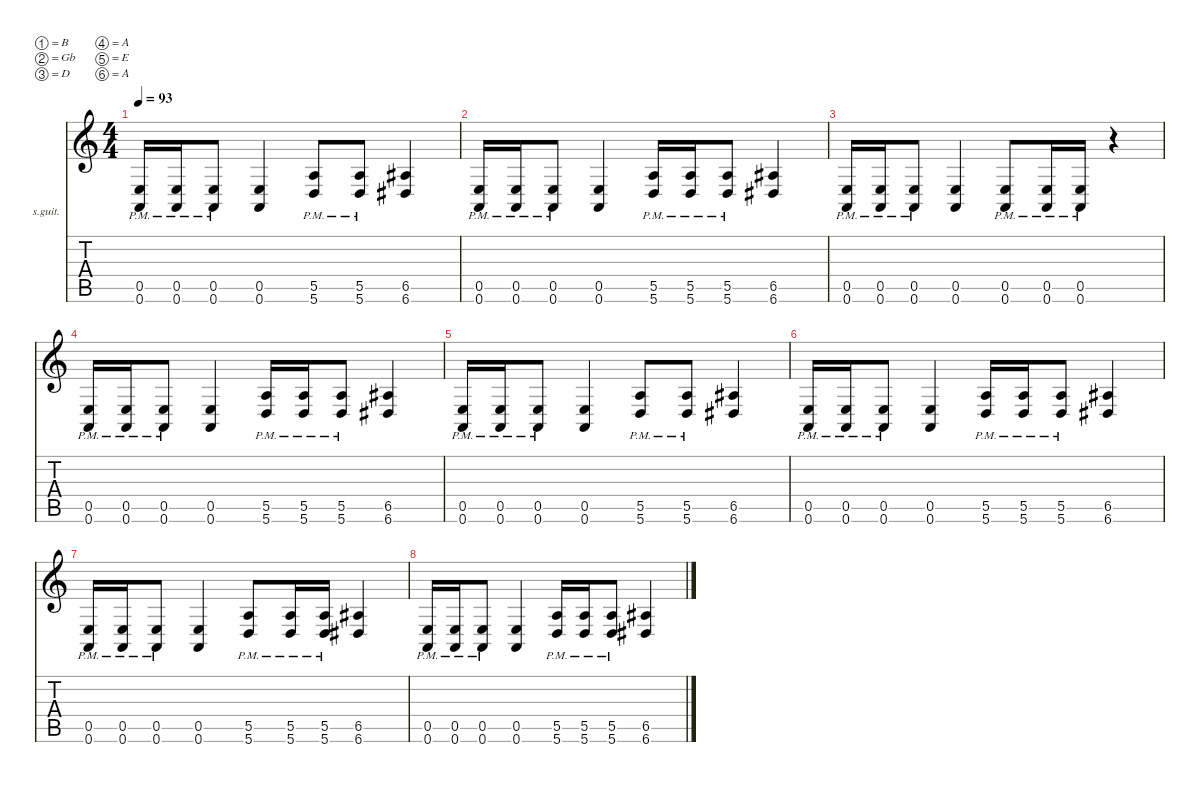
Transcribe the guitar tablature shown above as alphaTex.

\defaultSystemsLayout 2
\hideDynamics
\bracketExtendMode nobrackets
\firstSystemTrackNameOrientation horizontal
\otherSystemsTrackNameOrientation horizontal
\track ("Lead Guitar" "s.guit.") {instrument acousticguitarsteel}
\staff {score tabs}
\tuning (B3 Gb3 D3 A2 E2 A1)
\ts (4 4)
\scale
1.03043
\tempo 93
\accidentals auto
\clef g2
\ottava regular
\simile none
\ks c
(0.5{pm} 0.6{pm}).16{dy f beam Up} (0.5{pm} 0.6{pm}).16{beam Up} (0.5{pm} 0.6{pm}).8{beam Up} (0.5 0.6).4{beam Up} (5.5{pm} 5.6{pm}).8{beam Up} (5.5{pm} 5.6{pm}).8{beam Up} (6.5{acc #} 6.6{acc #}).4{beam Up} |
\scale
0.969568 (0.5{pm} 0.6{pm}).16{beam Up} (0.5{pm} 0.6{pm}).16{beam Up} (0.5{pm} 0.6{pm}).8{beam Up} (0.5 0.6).4{beam Up} (5.5{pm} 5.6{pm}).16{beam Up} (5.5{pm} 5.6{pm}).16{beam Up} (5.5{pm} 5.6{pm}).8{beam Up} (6.5{acc #} 6.6{acc #}).4{beam Up} |
\scale
1.03043 (0.5{pm} 0.6{pm}).16{beam Up} (0.5{pm} 0.6{pm}).16{beam Up} (0.5{pm} 0.6{pm}).8{beam Up} (0.5 0.6).4{beam Up} (0.5{pm} 0.6{pm}).8{beam Up} (0.5{pm} 0.6{pm}).16{beam Up} (0.5{pm} 0.6{pm}).16{beam Up} r.4{beam Up} |
\scale
0.969568 (0.5{pm} 0.6{pm}).16{beam Up} (0.5{pm} 0.6{pm}).16{beam Up} (0.5{pm} 0.6{pm}).8{beam Up} (0.5 0.6).4{beam Up} (5.5{pm} 5.6{pm}).16{beam Up} (5.5{pm} 5.6{pm}).16{beam Up} (5.5{pm} 5.6{pm}).8{beam Up} (6.5{acc #} 6.6{acc #}).4{beam Up} |
\scale
1.03175 (0.5{pm} 0.6{pm}).16{beam Up} (0.5{pm} 0.6{pm}).16{beam Up} (0.5{pm} 0.6{pm}).8{beam Up} (0.5 0.6).4{beam Up} (5.5{pm} 5.6{pm}).8{beam Up} (5.5{pm} 5.6{pm}).8{beam Up} (6.5{acc #} 6.6{acc #}).4{beam Up} |
\scale
0.968253 (0.5{pm} 0.6{pm}).16{beam Up} (0.5{pm} 0.6{pm}).16{beam Up} (0.5{pm} 0.6{pm}).8{beam Up} (0.5 0.6).4{beam Up} (5.5{pm} 5.6{pm}).16{beam Up} (5.5{pm} 5.6{pm}).16{beam Up} (5.5{pm} 5.6{pm}).8{beam Up} (6.5{acc #} 6.6{acc #}).4{beam Up} |
\scale
1.03175 (0.5{pm} 0.6{pm}).16{beam Up} (0.5{pm} 0.6{pm}).16{beam Up} (0.5{pm} 0.6{pm}).8{beam Up} (0.5 0.6).4{beam Up} (5.5{pm} 5.6{pm}).8{beam Up} (5.5{pm} 5.6{pm}).16{beam Up} (5.5{pm} 5.6{pm}).16{beam Up} (6.5{acc #} 6.6{acc #}).4{beam Up} |
\scale
0.968253 (0.5{pm} 0.6{pm}).16{beam Up} (0.5{pm} 0.6{pm}).16{beam Up} (0.5{pm} 0.6{pm}).8{beam Up} (0.5 0.6).4{beam Up} (5.5{pm} 5.6{pm}).16{beam Up} (5.5{pm} 5.6{pm}).16{beam Up} (5.5{pm} 5.6{pm}).8{beam Up} (6.5{acc #} 6.6{acc #}).4{beam Up}
